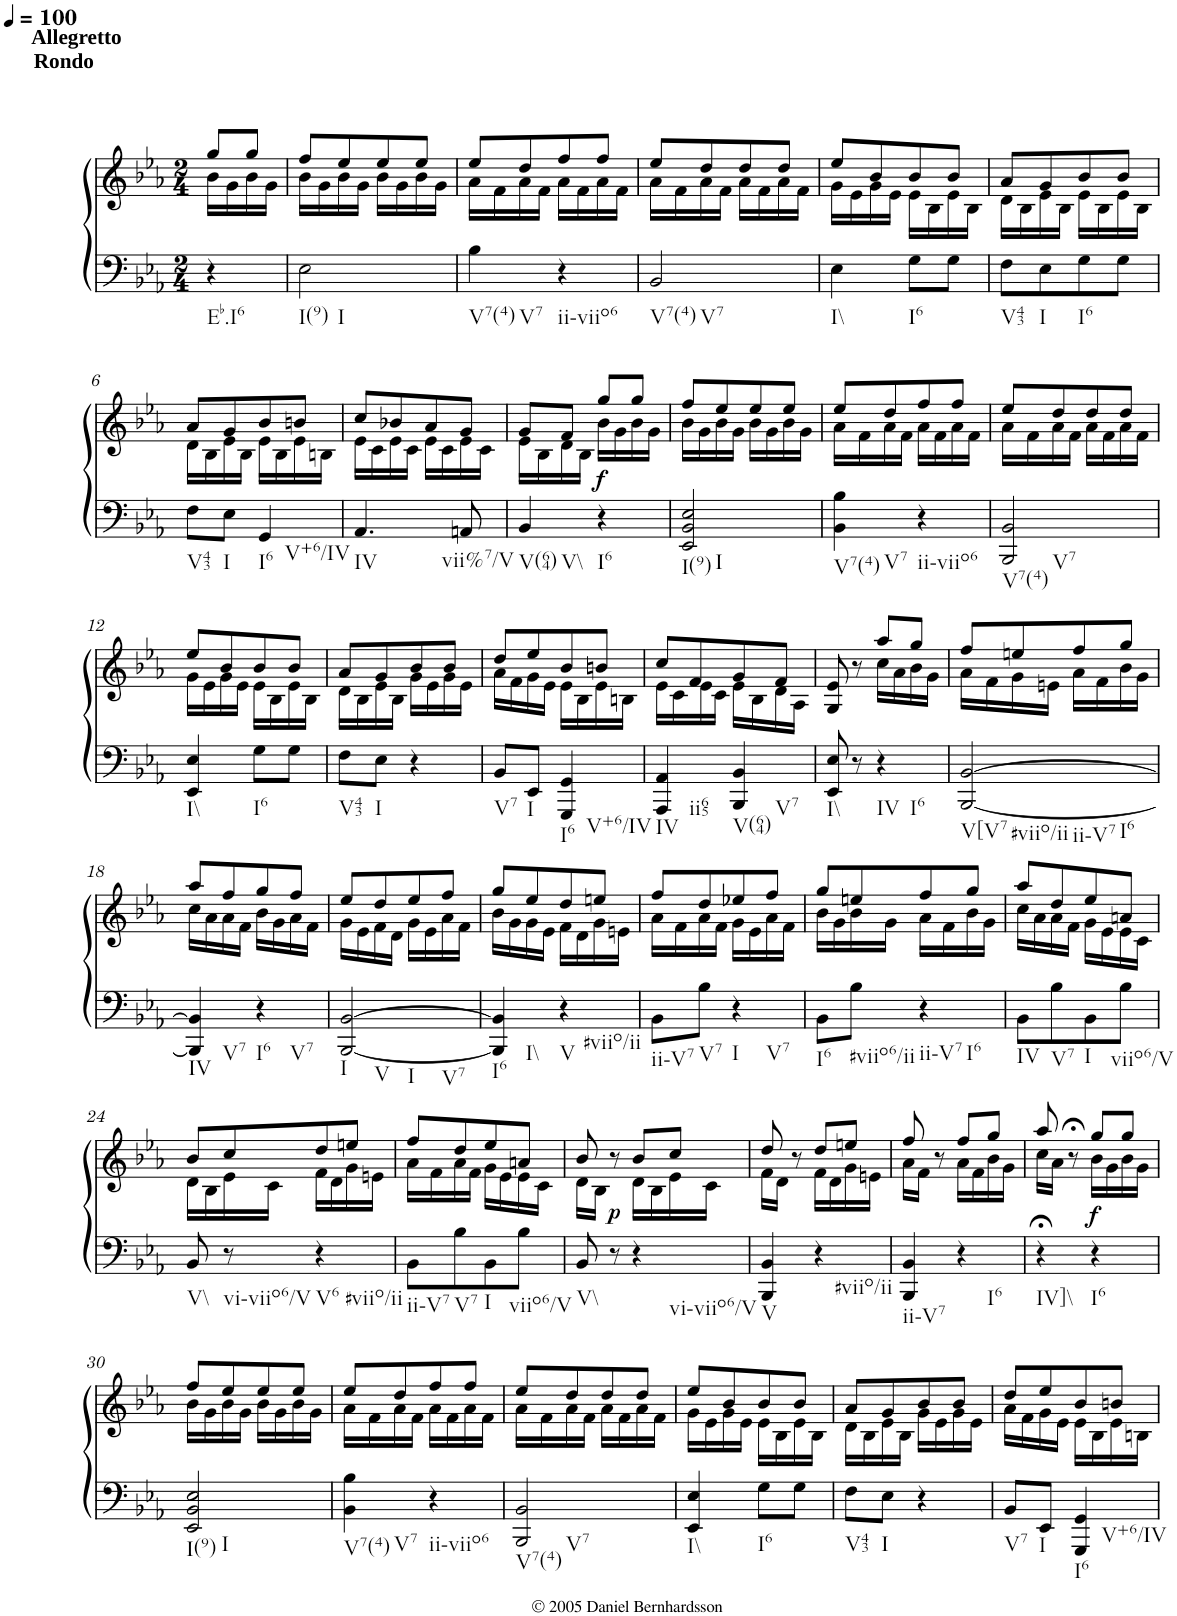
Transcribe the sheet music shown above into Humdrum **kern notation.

**kern	**kern	**dynam
*part1	*part1	*part1
*staff2	*staff1	*staff1/2
*I"Piano	*	*
*I'Pno.	*	*
*clefF4	*clefG2	*
*k[b-e-a-]	*k[b-e-a-]	*
*M2/4	*M2/4	*
*MM100	*MM100	*
=	=	=
*	*^	*
!	!LO:TX:a:B:t=Rondo	!	!
!	!LO:TX:a:B:t=Allegretto	!	!
!LO:TX:b:t=Eb.I6	!	!	!
4r	8gg/L	16b-\LL	.
.	.	16g\	.
.	8gg/J	16b-\	.
.	.	16g\JJ	.
=1	=1	=1	=1
!LO:TX:b:t=I(9)	!	!	!
!LO:TX:b:t=I	!	!	!
2E-\	8ff/L	16b-\LL	.
.	.	16g\	.
.	8ee-/	16b-\	.
.	.	16g\JJ	.
.	8ee-/	16b-\LL	.
.	.	16g\	.
.	8ee-/J	16b-\	.
.	.	16g\JJ	.
=2	=2	=2	=2
!LO:TX:b:t=V7(4)	!	!	!
!LO:TX:b:t=V7	!	!	!
4B-\	8ee-/L	16a-\LL	.
.	.	16f\	.
.	8dd/	16a-\	.
.	.	16f\JJ	.
!LO:TX:b:t=ii-viio6	!	!	!
4r	8ff/	16a-\LL	.
.	.	16f\	.
.	8ff/J	16a-\	.
.	.	16f\JJ	.
=3	=3	=3	=3
!LO:TX:b:t=V7(4)	!	!	!
!LO:TX:b:t=V7	!	!	!
2BB-/	8ee-/L	16a-\LL	.
.	.	16f\	.
.	8dd/	16a-\	.
.	.	16f\JJ	.
.	8dd/	16a-\LL	.
.	.	16f\	.
.	8dd/J	16a-\	.
.	.	16f\JJ	.
=4	=4	=4	=4
!LO:TX:b:t=I\\	!	!	!
4E-\	8ee-/L	16g\LL	.
.	.	16e-\	.
.	8b-/	16g\	.
.	.	16e-\JJ	.
!LO:TX:b:t=I6	!	!	!
8G\L	8b-/	16e-\LL	.
.	.	16B-\	.
8G\J	8b-/J	16e-\	.
.	.	16B-\JJ	.
=5	=5	=5	=5
!LO:TX:b:t=V43	!	!	!
8F\L	8a-/L	16d\LL	.
.	.	16B-\	.
!LO:TX:b:t=I	!	!	!
8E-\	8g/	16e-\	.
.	.	16B-\JJ	.
!LO:TX:b:t=I6	!	!	!
8G\	8b-/	16e-\LL	.
.	.	16B-\	.
8G\J	8b-/J	16e-\	.
.	.	16B-\JJ	.
!!LO:LB:g=z	!!
=6	=6	=6	=6
!LO:TX:b:t=V43	!	!	!
8F\L	8a-/L	16d\LL	.
.	.	16B-\	.
!LO:TX:b:t=I	!	!	!
8E-\J	8g/	16e-\	.
.	.	16B-\JJ	.
!LO:TX:b:t=I6	!	!	!
!LO:TX:b:t=V+6/IV	!	!	!
4GG/	8b-/	16e-\LL	.
.	.	16B-\	.
.	8bn/J	16e-\	.
.	.	16Bn\JJ	.
=7	=7	=7	=7
!LO:TX:b:t=IV	!	!	!
4.AA-/	8cc/L	16e-\LL	.
.	.	16c\	.
.	8b-X/	16e-\	.
.	.	16c\JJ	.
.	8a-/	16e-\LL	.
.	.	16c\	.
!LO:TX:b:t=vii%7/V	!	!	!
8AAn/	8g/J	16e-\	.
.	.	16c\JJ	.
=8	=8	=8	=8
!LO:TX:b:t=V(64)	!	!	!
!LO:TX:b:t=V\\	!	!	!
4BB-/	8g/L	16e-\LL	.
.	.	16B-\	.
.	8f/J	16d\	.
.	.	16B-\JJ	.
!LO:TX:b:t=I6	!	!	!
!	!	!	!LO:DY:b
4r	8gg/L	16b-\LL	f
.	.	16g\	.
.	8gg/J	16b-\	.
.	.	16g\JJ	.
=9	=9	=9	=9
!LO:TX:b:t=I(9)	!	!	!
!LO:TX:b:t=I	!	!	!
2EE-/ 2BB-/ 2E-/	8ff/L	16b-\LL	.
.	.	16g\	.
.	8ee-/	16b-\	.
.	.	16g\JJ	.
.	8ee-/	16b-\LL	.
.	.	16g\	.
.	8ee-/J	16b-\	.
.	.	16g\JJ	.
=10	=10	=10	=10
!LO:TX:b:t=V7(4)	!	!	!
!LO:TX:b:t=V7	!	!	!
4BB-\ 4B-\	8ee-/L	16a-\LL	.
.	.	16f\	.
.	8dd/	16a-\	.
.	.	16f\JJ	.
!LO:TX:b:t=ii-viio6	!	!	!
4r	8ff/	16a-\LL	.
.	.	16f\	.
.	8ff/J	16a-\	.
.	.	16f\JJ	.
=11	=11	=11	=11
!LO:TX:b:t=V7(4)	!	!	!
!LO:TX:b:t=V7	!	!	!
2BBB-/ 2BB-/	8ee-/L	16a-\LL	.
.	.	16f\	.
.	8dd/	16a-\	.
.	.	16f\JJ	.
.	8dd/	16a-\LL	.
.	.	16f\	.
.	8dd/J	16a-\	.
.	.	16f\JJ	.
!!LO:LB:g=z	!!
=12	=12	=12	=12
!LO:TX:b:t=I\\	!	!	!
4EE-/ 4E-/	8ee-/L	16g\LL	.
.	.	16e-\	.
.	8b-/	16g\	.
.	.	16e-\JJ	.
!LO:TX:b:t=I6	!	!	!
8G\L	8b-/	16e-\LL	.
.	.	16B-\	.
8G\J	8b-/J	16e-\	.
.	.	16B-\JJ	.
=13	=13	=13	=13
!LO:TX:b:t=V43	!	!	!
8F\L	8a-/L	16d\LL	.
.	.	16B-\	.
!LO:TX:b:t=I	!	!	!
8E-\J	8g/	16e-\	.
.	.	16B-\JJ	.
4r	8b-/	16g\LL	.
.	.	16e-\	.
.	8b-/J	16g\	.
.	.	16e-\JJ	.
=14	=14	=14	=14
!LO:TX:b:t=V7	!	!	!
8BB-/L	8dd/L	16a-\LL	.
.	.	16f\	.
!LO:TX:b:t=I	!	!	!
8EE-/J	8ee-/	16g\	.
.	.	16e-\JJ	.
!LO:TX:b:t=I6	!	!	!
!LO:TX:b:t=V+6/IV	!	!	!
4GGG/ 4GG/	8b-/	16e-\LL	.
.	.	16B-\	.
.	8bn/J	16e-\	.
.	.	16Bn\JJ	.
=15	=15	=15	=15
!LO:TX:b:t=IV	!	!	!
!LO:TX:b:t=ii65	!	!	!
4AAA-/ 4AA-/	8cc/L	16e-\LL	.
.	.	16c\	.
.	8f/	16e-\	.
.	.	16c\JJ	.
!LO:TX:b:t=V(64)	!	!	!
!LO:TX:b:t=V7	!	!	!
4BBB-/ 4BB-/	8g/	16e-\LL	.
.	.	16B-\	.
.	8f/J	16d\	.
.	.	16A-\JJ	.
=16	=16	=16	=16
!LO:TX:b:t=I\\	!	!	!
8EE-/ 8E-/	8G/ 8e-/	4ryy	.
8r	8r	.	.
!LO:TX:b:t=IV	!	!	!
!LO:TX:b:t=I6	!	!	!
4r	8aa-/L	16cc\LL	.
.	.	16a-\	.
.	8gg/J	16b-\	.
.	.	16g\JJ	.
=17	=17	=17	=17
!LO:TX:b:t=V[V7	!	!	!
!LO:TX:b:t=#viio/ii	!	!	!
!LO:TX:b:t=ii-V7	!	!	!
!LO:TX:b:t=I6	!	!	!
[<2BBB-/ [>2BB-/	8ff/L	16a-\LL	.
.	.	16f\	.
.	8een/	16g\	.
.	.	16en\JJ	.
.	8ff/	16a-\LL	.
.	.	16f\	.
.	8gg/J	16b-\	.
.	.	16g\JJ	.
!!LO:LB:g=z	!!
=18	=18	=18	=18
!LO:TX:b:t=IV	!	!	!
!LO:TX:b:t=V7	!	!	!
4BBB-/] 4BB-/]	8aa-/L	16cc\LL	.
.	.	16a-\	.
.	8ff/	16a-\	.
.	.	16f\JJ	.
!LO:TX:b:t=I6	!	!	!
!LO:TX:b:t=V7	!	!	!
4r	8gg/	16b-\LL	.
.	.	16g\	.
.	8ff/J	16a-\	.
.	.	16f\JJ	.
=19	=19	=19	=19
!LO:TX:b:t=I	!	!	!
!LO:TX:b:t=V	!	!	!
!LO:TX:b:t=I	!	!	!
!LO:TX:b:t=V7	!	!	!
[<2BBB-/ [>2BB-/	8ee-/L	16g\LL	.
.	.	16e-\	.
.	8dd/	16f\	.
.	.	16d\JJ	.
.	8ee-/	16g\LL	.
.	.	16e-\	.
.	8ff/J	16a-\	.
.	.	16f\JJ	.
=20	=20	=20	=20
!LO:TX:b:t=I6	!	!	!
!LO:TX:b:t=I\\	!	!	!
4BBB-/] 4BB-/]	8gg/L	16b-\LL	.
.	.	16g\	.
.	8ee-/	16g\	.
.	.	16e-\JJ	.
!LO:TX:b:t=V	!	!	!
!LO:TX:b:t=#viio/ii	!	!	!
4r	8dd/	16f\LL	.
.	.	16d\	.
.	8een/J	16g\	.
.	.	16en\JJ	.
=21	=21	=21	=21
!LO:TX:b:t=ii-V7	!	!	!
8BB-\L	8ff/L	16a-\LL	.
.	.	16f\	.
!LO:TX:b:t=V7	!	!	!
8B-\J	8dd/	16a-\	.
.	.	16f\JJ	.
!LO:TX:b:t=I	!	!	!
!LO:TX:b:t=V7	!	!	!
4r	8ee-X/	16g\LL	.
.	.	16e-\	.
.	8ff/J	16a-\	.
.	.	16f\JJ	.
=22	=22	=22	=22
!LO:TX:b:t=I6	!	!	!
8BB-\L	8gg/L	16b-\LL	.
.	.	16g\	.
!LO:TX:b:t=#viio6/ii	!	!	!
8B-\J	8een/	16b-\	.
.	.	16g\JJ	.
!LO:TX:b:t=ii-V7	!	!	!
!LO:TX:b:t=I6	!	!	!
4r	8ff/	16a-\LL	.
.	.	16f\	.
.	8gg/J	16b-\	.
.	.	16g\JJ	.
=23	=23	=23	=23
!LO:TX:b:t=IV	!	!	!
8BB-\L	8aa-/L	16cc\LL	.
.	.	16a-\	.
!LO:TX:b:t=V7	!	!	!
8B-\	8dd/	16a-\	.
.	.	16f\JJ	.
!LO:TX:b:t=I	!	!	!
8BB-\	8ee-/	16g\LL	.
.	.	16e-\	.
!LO:TX:b:t=viio6/V	!	!	!
8B-\J	8an/J	16e-\	.
.	.	16c\JJ	.
!!LO:LB:g=z	!!
=24	=24	=24	=24
!LO:TX:b:t=V\\	!	!	!
8BB-/	8b-/L	16d\LL	.
.	.	16B-\	.
!LO:TX:b:t=vi-viio6/V	!	!	!
8r	8cc/	16e-\	.
.	.	16c\JJ	.
!LO:TX:b:t=V6	!	!	!
!LO:TX:b:t=#viio/ii	!	!	!
4r	8dd/	16f\LL	.
.	.	16d\	.
.	8een/J	16g\	.
.	.	16en\JJ	.
=25	=25	=25	=25
!LO:TX:b:t=ii-V7	!	!	!
8BB-\L	8ff/L	16a-\LL	.
.	.	16f\	.
!LO:TX:b:t=V7	!	!	!
8B-\	8dd/	16a-\	.
.	.	16f\JJ	.
!LO:TX:b:t=I	!	!	!
8BB-\	8ee-/	16g\LL	.
.	.	16e-\	.
!LO:TX:b:t=viio6/V	!	!	!
8B-\J	8an/J	16e-\	.
.	.	16c\JJ	.
=26	=26	=26	=26
!LO:TX:b:t=V\\	!	!	!
8BB-/	8b-/	16d\LL	.
.	.	16B-\JJ	.
!	!	!	!LO:DY:b
8r	8r	8ryy	p
!LO:TX:b:t=vi-viio6/V	!	!	!
4r	8b-/L	16d\LL	.
.	.	16B-\	.
.	8cc/J	16e-\	.
.	.	16c\JJ	.
=27	=27	=27	=27
!LO:TX:b:t=V	!	!	!
4BBB-/ 4BB-/	8dd/	16f\LL	.
.	.	16d\JJ	.
.	8r	8ryy	.
!LO:TX:b:t=#viio/ii	!	!	!
4r	8dd/L	16f\LL	.
.	.	16d\	.
.	8een/J	16g\	.
.	.	16en\JJ	.
=28	=28	=28	=28
!LO:TX:b:t=ii-V7	!	!	!
4BBB-/ 4BB-/	8ff/	16a-\LL	.
.	.	16f\JJ	.
.	8r	8ryy	.
!LO:TX:b:t=I6	!	!	!
4r	8ff/L	16a-\LL	.
.	.	16f\	.
.	8gg/J	16b-\	.
.	.	16g\JJ	.
=29	=29	=29	=29
!LO:TX:b:t=IV]\\	!	!	!
4r;<	8aa-/	16cc\LL	.
.	.	16a-\JJ	.
.	8r;<	8ryy	.
!LO:TX:b:t=I6	!	!	!
!	!	!	!LO:DY:b
4r	8gg/L	16b-\LL	f
.	.	16g\	.
.	8gg/J	16b-\	.
.	.	16g\JJ	.
!!LO:LB:g=z	!!
=30	=30	=30	=30
!LO:TX:b:t=I(9)	!	!	!
!LO:TX:b:t=I	!	!	!
2EE-/ 2BB-/ 2E-/	8ff/L	16b-\LL	.
.	.	16g\	.
.	8ee-/	16b-\	.
.	.	16g\JJ	.
.	8ee-/	16b-\LL	.
.	.	16g\	.
.	8ee-/J	16b-\	.
.	.	16g\JJ	.
=31	=31	=31	=31
!LO:TX:b:t=V7(4)	!	!	!
!LO:TX:b:t=V7	!	!	!
4BB-\ 4B-\	8ee-/L	16a-\LL	.
.	.	16f\	.
.	8dd/	16a-\	.
.	.	16f\JJ	.
!LO:TX:b:t=ii-viio6	!	!	!
4r	8ff/	16a-\LL	.
.	.	16f\	.
.	8ff/J	16a-\	.
.	.	16f\JJ	.
=32	=32	=32	=32
!LO:TX:b:t=V7(4)	!	!	!
!LO:TX:b:t=V7	!	!	!
2BBB-/ 2BB-/	8ee-/L	16a-\LL	.
.	.	16f\	.
.	8dd/	16a-\	.
.	.	16f\JJ	.
.	8dd/	16a-\LL	.
.	.	16f\	.
.	8dd/J	16a-\	.
.	.	16f\JJ	.
=33	=33	=33	=33
!LO:TX:b:t=I\\	!	!	!
4EE-/ 4E-/	8ee-/L	16g\LL	.
.	.	16e-\	.
.	8b-/	16g\	.
.	.	16e-\JJ	.
!LO:TX:b:t=I6	!	!	!
8G\L	8b-/	16e-\LL	.
.	.	16B-\	.
8G\J	8b-/J	16e-\	.
.	.	16B-\JJ	.
=34	=34	=34	=34
!LO:TX:b:t=V43	!	!	!
8F\L	8a-/L	16d\LL	.
.	.	16B-\	.
!LO:TX:b:t=I	!	!	!
8E-\J	8g/	16e-\	.
.	.	16B-\JJ	.
4r	8b-/	16g\LL	.
.	.	16e-\	.
.	8b-/J	16g\	.
.	.	16e-\JJ	.
=35	=35	=35	=35
!LO:TX:b:t=V7	!	!	!
8BB-/L	8dd/L	16a-\LL	.
.	.	16f\	.
!LO:TX:b:t=I	!	!	!
8EE-/J	8ee-/	16g\	.
.	.	16e-\JJ	.
!LO:TX:b:t=I6	!	!	!
!LO:TX:b:t=V+6/IV	!	!	!
4GGG/ 4GG/	8b-/	16e-\LL	.
.	.	16B-\	.
.	8bn/J	16e-\	.
.	.	16Bn\JJ	.
*	*v	*v	*
=	=	=
*-	*-	*-
